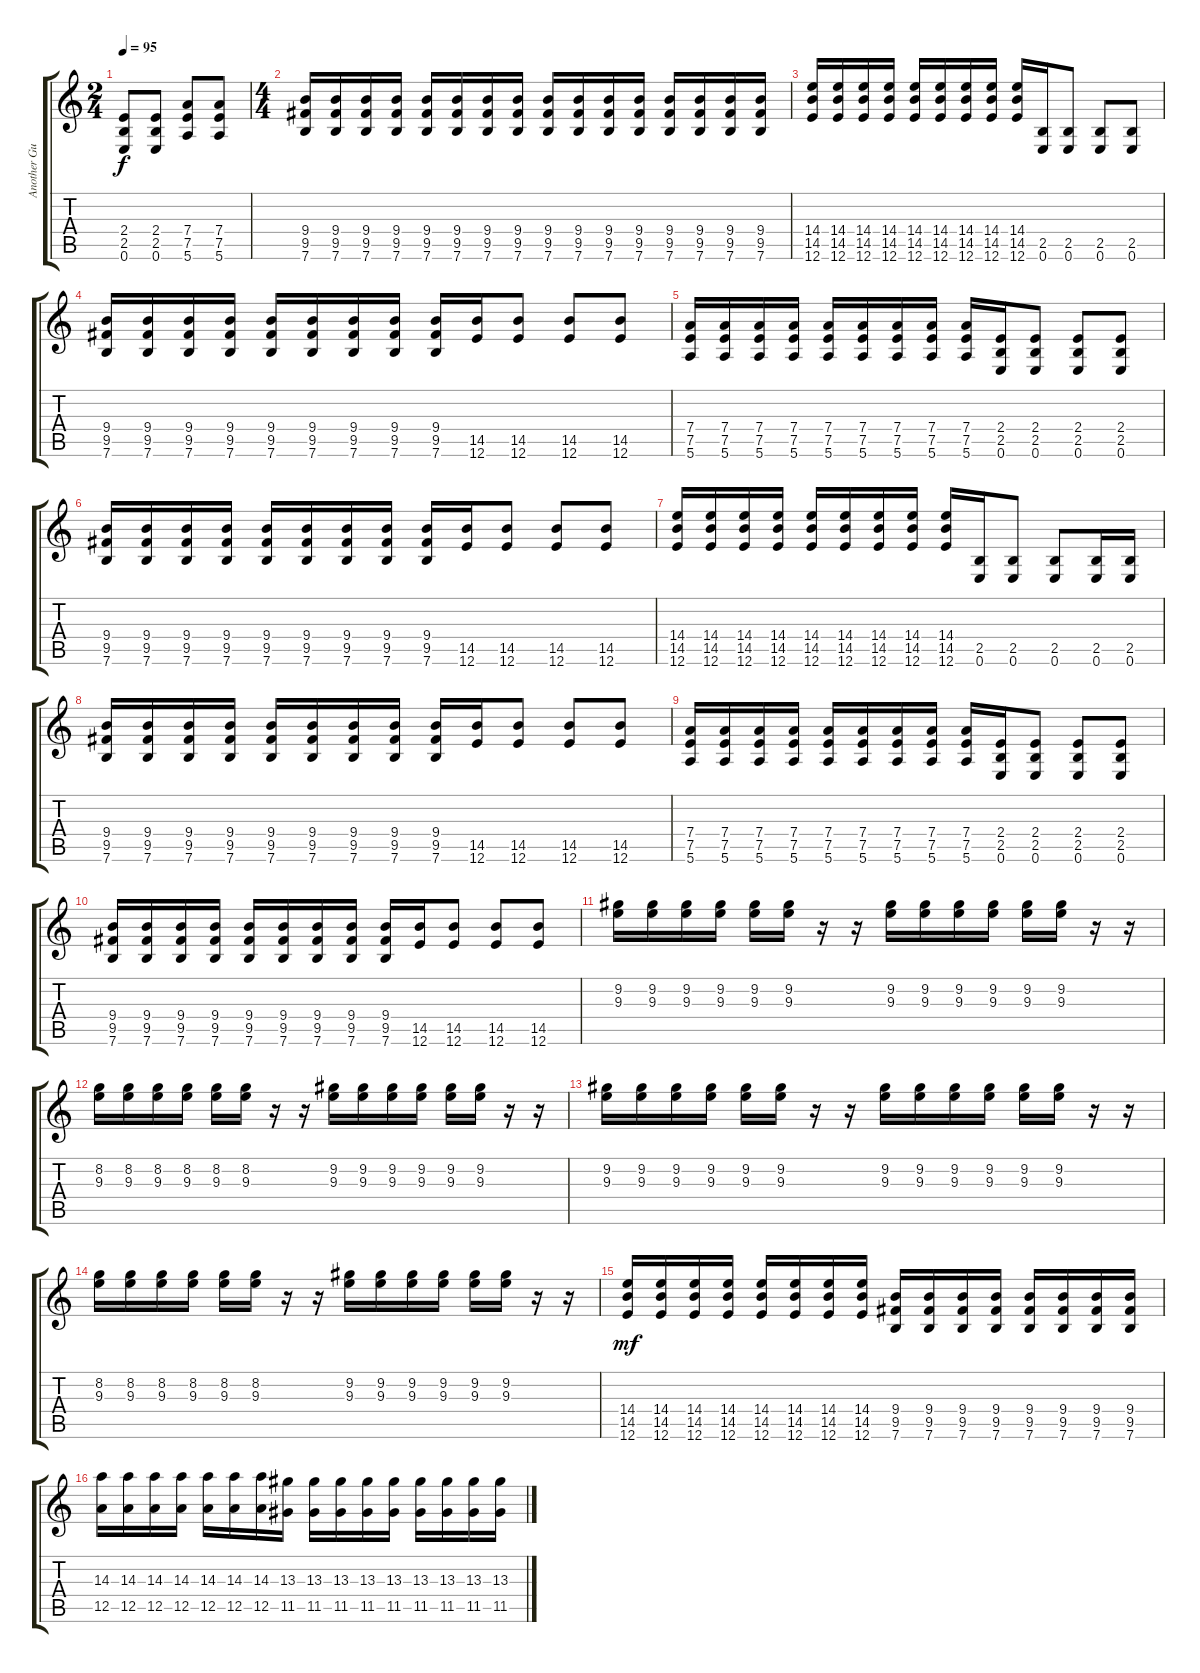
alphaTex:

\track ("Another Guy" "Another Gu") {instrument electricguitarmuted}
\staff {score tabs}
\tuning (E4 B3 G3 D3 A2 E2) {hide}
\ts (2 4)
\tempo 95
\clef g2
\ks c
(2.4 2.5 0.6).8{dy f} (2.4 2.5 0.6).8 (7.4 7.5 5.6).8 (7.4 7.5 5.6).8 |
\ts (4 4)
(9.4 9.5 7.6).16 (9.4 9.5 7.6).16 (9.4 9.5 7.6).16 (9.4 9.5 7.6).16 (9.4 9.5 7.6).16 (9.4 9.5 7.6).16 (9.4 9.5 7.6).16 (9.4 9.5 7.6).16 (9.4 9.5 7.6).16 (9.4 9.5 7.6).16 (9.4 9.5 7.6).16 (9.4 9.5 7.6).16 (9.4 9.5 7.6).16 (9.4 9.5 7.6).16 (9.4 9.5 7.6).16 (9.4 9.5 7.6).16 |
(14.4 14.5 12.6).16 (14.4 14.5 12.6).16 (14.4 14.5 12.6).16 (14.4 14.5 12.6).16 (14.4 14.5 12.6).16 (14.4 14.5 12.6).16 (14.4 14.5 12.6).16 (14.4 14.5 12.6).16 (14.4 14.5 12.6).16 (2.5 0.6).16 (2.5 0.6).8 (2.5 0.6).8 (2.5 0.6).8 |
(9.4 9.5 7.6).16 (9.4 9.5 7.6).16 (9.4 9.5 7.6).16 (9.4 9.5 7.6).16 (9.4 9.5 7.6).16 (9.4 9.5 7.6).16 (9.4 9.5 7.6).16 (9.4 9.5 7.6).16 (9.4 9.5 7.6).16 (14.5 12.6).16 (14.5 12.6).8 (14.5 12.6).8 (14.5 12.6).8 |
(7.4 7.5 5.6).16 (7.4 7.5 5.6).16 (7.4 7.5 5.6).16 (7.4 7.5 5.6).16 (7.4 7.5 5.6).16 (7.4 7.5 5.6).16 (7.4 7.5 5.6).16 (7.4 7.5 5.6).16 (7.4 7.5 5.6).16 (2.4 2.5 0.6).16 (2.4 2.5 0.6).8 (2.4 2.5 0.6).8 (2.4 2.5 0.6).8 |
(9.4 9.5 7.6).16 (9.4 9.5 7.6).16 (9.4 9.5 7.6).16 (9.4 9.5 7.6).16 (9.4 9.5 7.6).16 (9.4 9.5 7.6).16 (9.4 9.5 7.6).16 (9.4 9.5 7.6).16 (9.4 9.5 7.6).16 (14.5 12.6).16 (14.5 12.6).8 (14.5 12.6).8 (14.5 12.6).8 |
(14.4 14.5 12.6).16 (14.4 14.5 12.6).16 (14.4 14.5 12.6).16 (14.4 14.5 12.6).16 (14.4 14.5 12.6).16 (14.4 14.5 12.6).16 (14.4 14.5 12.6).16 (14.4 14.5 12.6).16 (14.4 14.5 12.6).16 (2.5 0.6).16 (2.5 0.6).8 (2.5 0.6).8 (2.5 0.6).16 (2.5 0.6).16 |
(9.4 9.5 7.6).16 (9.4 9.5 7.6).16 (9.4 9.5 7.6).16 (9.4 9.5 7.6).16 (9.4 9.5 7.6).16 (9.4 9.5 7.6).16 (9.4 9.5 7.6).16 (9.4 9.5 7.6).16 (9.4 9.5 7.6).16 (14.5 12.6).16 (14.5 12.6).8 (14.5 12.6).8 (14.5 12.6).8 |
(7.4 7.5 5.6).16 (7.4 7.5 5.6).16 (7.4 7.5 5.6).16 (7.4 7.5 5.6).16 (7.4 7.5 5.6).16 (7.4 7.5 5.6).16 (7.4 7.5 5.6).16 (7.4 7.5 5.6).16 (7.4 7.5 5.6).16 (2.4 2.5 0.6).16 (2.4 2.5 0.6).8 (2.4 2.5 0.6).8 (2.4 2.5 0.6).8 |
(9.4 9.5 7.6).16 (9.4 9.5 7.6).16 (9.4 9.5 7.6).16 (9.4 9.5 7.6).16 (9.4 9.5 7.6).16 (9.4 9.5 7.6).16 (9.4 9.5 7.6).16 (9.4 9.5 7.6).16 (9.4 9.5 7.6).16 (14.5 12.6).16 (14.5 12.6).8 (14.5 12.6).8 (14.5 12.6).8 |
(9.2 9.3).16{instrument distortionguitar} (9.2 9.3).16 (9.2 9.3).16 (9.2 9.3).16 (9.2 9.3).16 (9.2 9.3).16 r.16 r.16 (9.2 9.3).16 (9.2 9.3).16 (9.2 9.3).16 (9.2 9.3).16 (9.2 9.3).16 (9.2 9.3).16 r.16 r.16 |
(8.2 9.3).16 (8.2 9.3).16 (8.2 9.3).16 (8.2 9.3).16 (8.2 9.3).16 (8.2 9.3).16 r.16 r.16 (9.2 9.3).16 (9.2 9.3).16 (9.2 9.3).16 (9.2 9.3).16 (9.2 9.3).16 (9.2 9.3).16 r.16 r.16 |
(9.2 9.3).16 (9.2 9.3).16 (9.2 9.3).16 (9.2 9.3).16 (9.2 9.3).16 (9.2 9.3).16 r.16 r.16 (9.2 9.3).16 (9.2 9.3).16 (9.2 9.3).16 (9.2 9.3).16 (9.2 9.3).16 (9.2 9.3).16 r.16 r.16 |
(8.2 9.3).16 (8.2 9.3).16 (8.2 9.3).16 (8.2 9.3).16 (8.2 9.3).16 (8.2 9.3).16 r.16 r.16 (9.2 9.3).16 (9.2 9.3).16 (9.2 9.3).16 (9.2 9.3).16 (9.2 9.3).16 (9.2 9.3).16 r.16 r.16 |
(14.4 14.5 12.6).16{dy mf volume 10 instrument overdrivenguitar} (14.4 14.5 12.6).16 (14.4 14.5 12.6).16 (14.4 14.5 12.6).16 (14.4 14.5 12.6).16 (14.4 14.5 12.6).16 (14.4 14.5 12.6).16 (14.4 14.5 12.6).16 (9.4 9.5 7.6).16 (9.4 9.5 7.6).16 (9.4 9.5 7.6).16 (9.4 9.5 7.6).16 (9.4 9.5 7.6).16 (9.4 9.5 7.6).16 (9.4 9.5 7.6).16 (9.4 9.5 7.6).16 |
(14.3 12.5).16 (14.3 12.5).16 (14.3 12.5).16 (14.3 12.5).16 (14.3 12.5).16 (14.3 12.5).16 (14.3 12.5).16 (13.3 11.5).16 (13.3 11.5).16 (13.3 11.5).16 (13.3 11.5).16 (13.3 11.5).16 (13.3 11.5).16 (13.3 11.5).16 (13.3 11.5).16 (13.3 11.5).16
